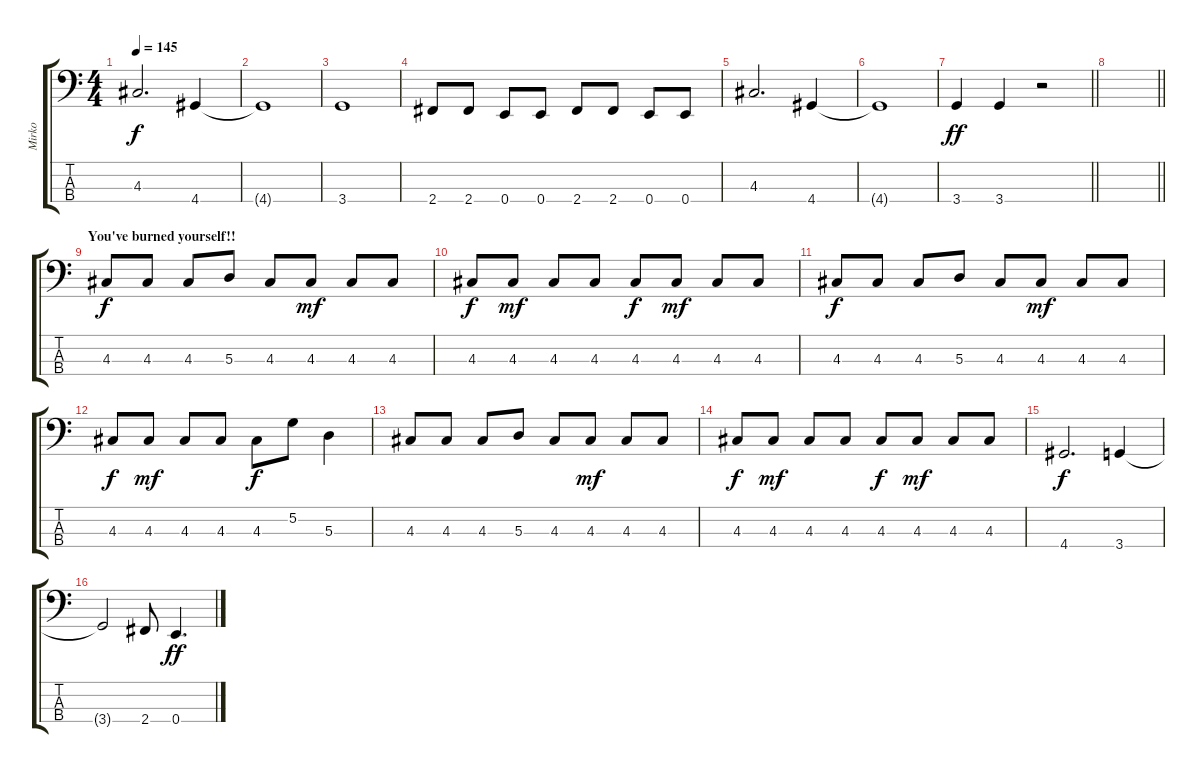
\track ("Mirko" "Mirko") {instrument electricbassfinger}
\staff {score tabs}
\tuning (G2 D2 A1 E1) {hide}
\ts (4 4)
\tempo 145
\clef f4
\ks c
4.3.2{d dy f} 4.4.4 |
4.4{t}.1 |
3.4.1 |
2.4.8 2.4.8 0.4.8 0.4.8 2.4.8 2.4.8 0.4.8 0.4.8 |
4.3.2{d} 4.4.4 |
4.4{t}.1 |
\barLineRight lightlight
3.4.4{dy ff} 3.4.4 r.2 |
\barLineRight lightlight
|
\section ("" "You've burned yourself!!")
4.3.8{dy f} 4.3.8 4.3.8 5.3.8 4.3.8 4.3.8{dy mf} 4.3.8 4.3.8 |
4.3.8{dy f} 4.3.8{dy mf} 4.3.8 4.3.8 4.3.8{dy f} 4.3.8{dy mf} 4.3.8 4.3.8 |
4.3.8{dy f} 4.3.8 4.3.8 5.3.8 4.3.8 4.3.8{dy mf} 4.3.8 4.3.8 |
4.3.8{dy f} 4.3.8{dy mf} 4.3.8 4.3.8 4.3.8{dy f} 5.2.8 5.3.4 |
4.3.8 4.3.8 4.3.8 5.3.8 4.3.8 4.3.8{dy mf} 4.3.8 4.3.8 |
4.3.8{dy f} 4.3.8{dy mf} 4.3.8 4.3.8 4.3.8{dy f} 4.3.8{dy mf} 4.3.8 4.3.8 |
4.4.2{d dy f} 3.4.4 |
3.4{t}.2 2.4.8 0.4.4{d dy ff}
